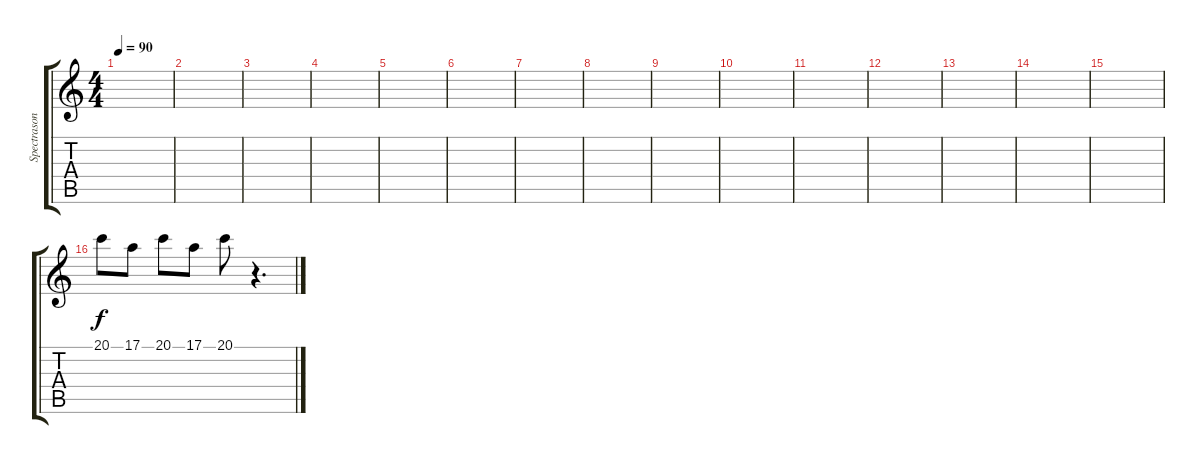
\track ("Spectrasonics Omnisphere" "Spectrason") {instrument harpsichord}
\staff {score tabs}
\tuning (E4 B3 G3 D3 A2 E2) {hide}
\ts (4 4)
\tempo 90
\clef g2
\ks c
|
|
|
|
|
|
|
|
|
|
|
|
|
|
|
20.1.8 17.1.8 20.1.8 17.1.8 20.1.8 r.4{d}
